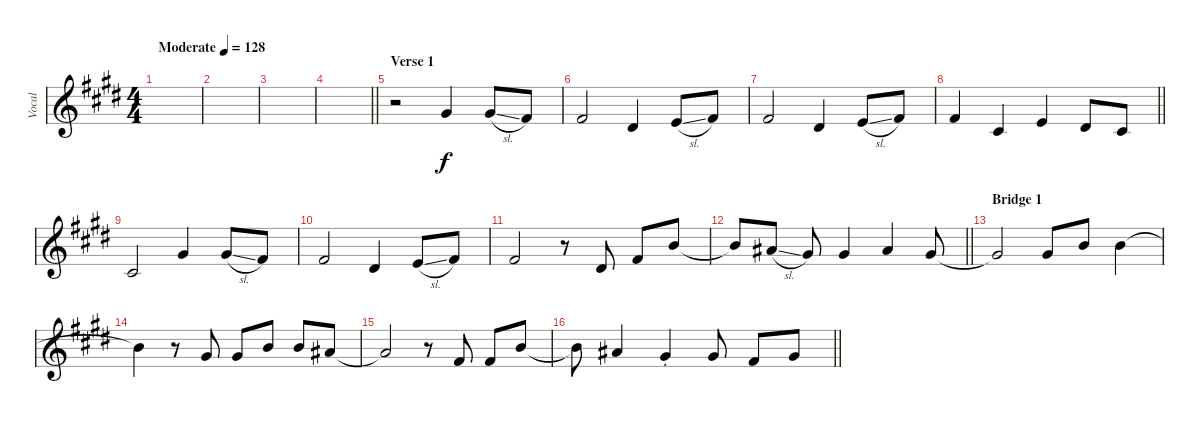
\track ("Vocal" "Vocal") {instrument acousticguitarnylon}
\staff {score}
\tuning (E4 B3 G3 D3 A2 E2) {hide}
\ts (4 4)
\tempo (128 "Moderate")
\clef g2
\ks c#minor
|
|
|
\barLineRight lightlight
|
\section ("" "Verse 1")
r.2 6.4.4 6.4{sl}.8 4.4.8 |
4.4.2 1.4.4 2.4{sl}.8 4.4.8 |
4.4.2 1.4.4 2.4{sl}.8 4.4.8 |
\barLineRight lightlight
4.4.4 4.5.4 2.4.4 6.5.8 4.5.8 |
4.5.2 6.4.4 6.4{sl}.8 4.4.8 |
4.4.2 1.4.4 2.4{sl}.8 4.4.8 |
4.4.2 r.8 1.4.8 4.4.8 0.2.8 |
\barLineRight lightlight
0.2{t}.8 3.3{sl}.8 1.3.8 1.3.4 3.3.4 1.3.8 |
\section ("" "Bridge 1")
1.3{t}.2 1.3.8 0.2.8 0.2.4 |
0.2{t}.4 r.8 6.4.8 1.3.8 0.2.8 0.2.8 3.3.8 |
3.3{t}.2 r.8 4.4.8 4.4.8 0.2.8 |
\barLineRight lightlight
0.2{t}.8 3.3.4 1.3{st}.4 1.3.8 4.4.8 1.3.8
